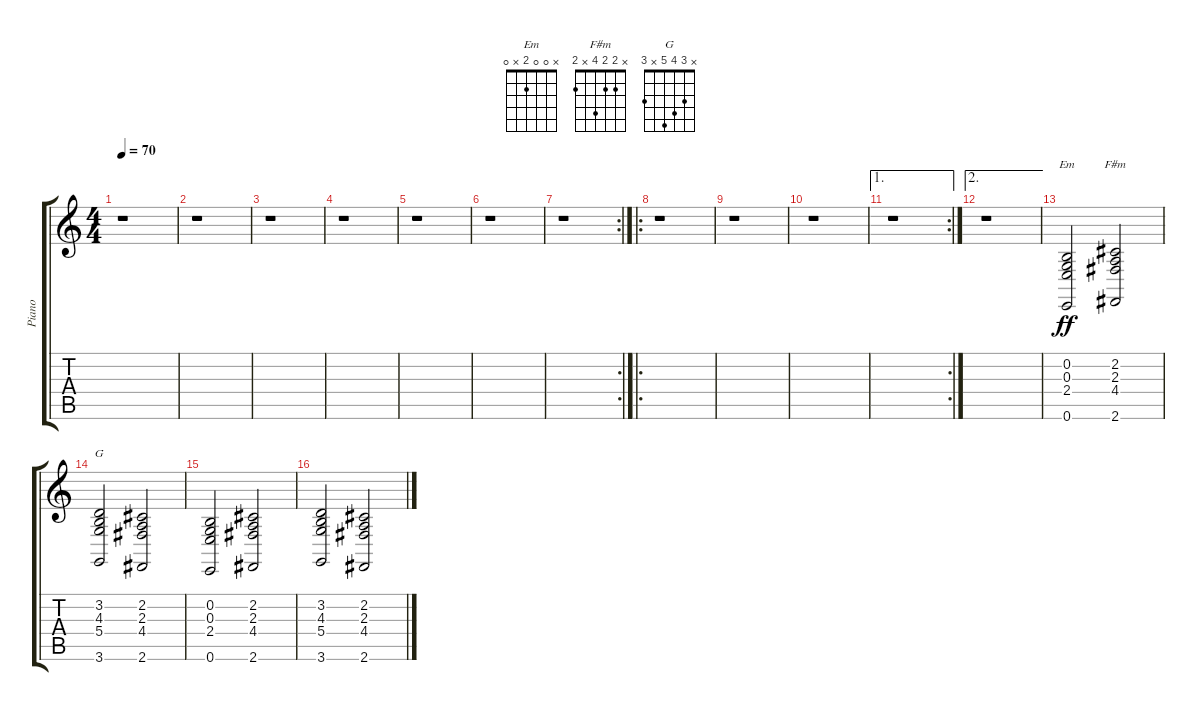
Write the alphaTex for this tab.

\track ("Piano" "Piano") {instrument electricgrandpiano}
\staff {score tabs}
\tuning (E4 B3 G3 D3 A2 E2) {hide}
\chord ("Em" x 0 0 2 x 0)
\chord ("F#m" x 2 2 4 x 2)
\chord ("G" x 3 4 5 x 3)
\ts (4 4)
\tempo 70
\clef g2
\ks c
r.1{dy ff} |
r.1 |
r.1 |
r.1 |
r.1 |
r.1 |
\rc 2
r.1 |
\ro
r.1 |
r.1 |
r.1 |
\ae 1
\rc 2
r.1 |
\ae 2
r.1 |
(0.2 0.3 2.4 0.6).2{ch "Em"} (2.2 2.3 4.4 2.6).2{ch "F#m"} |
(3.2 4.3 5.4 3.6).2{ch "G"} (2.2 2.3 4.4 2.6).2 |
(0.2 0.3 2.4 0.6).2 (2.2 2.3 4.4 2.6).2 |
(3.2 4.3 5.4 3.6).2 (2.2 2.3 4.4 2.6).2
